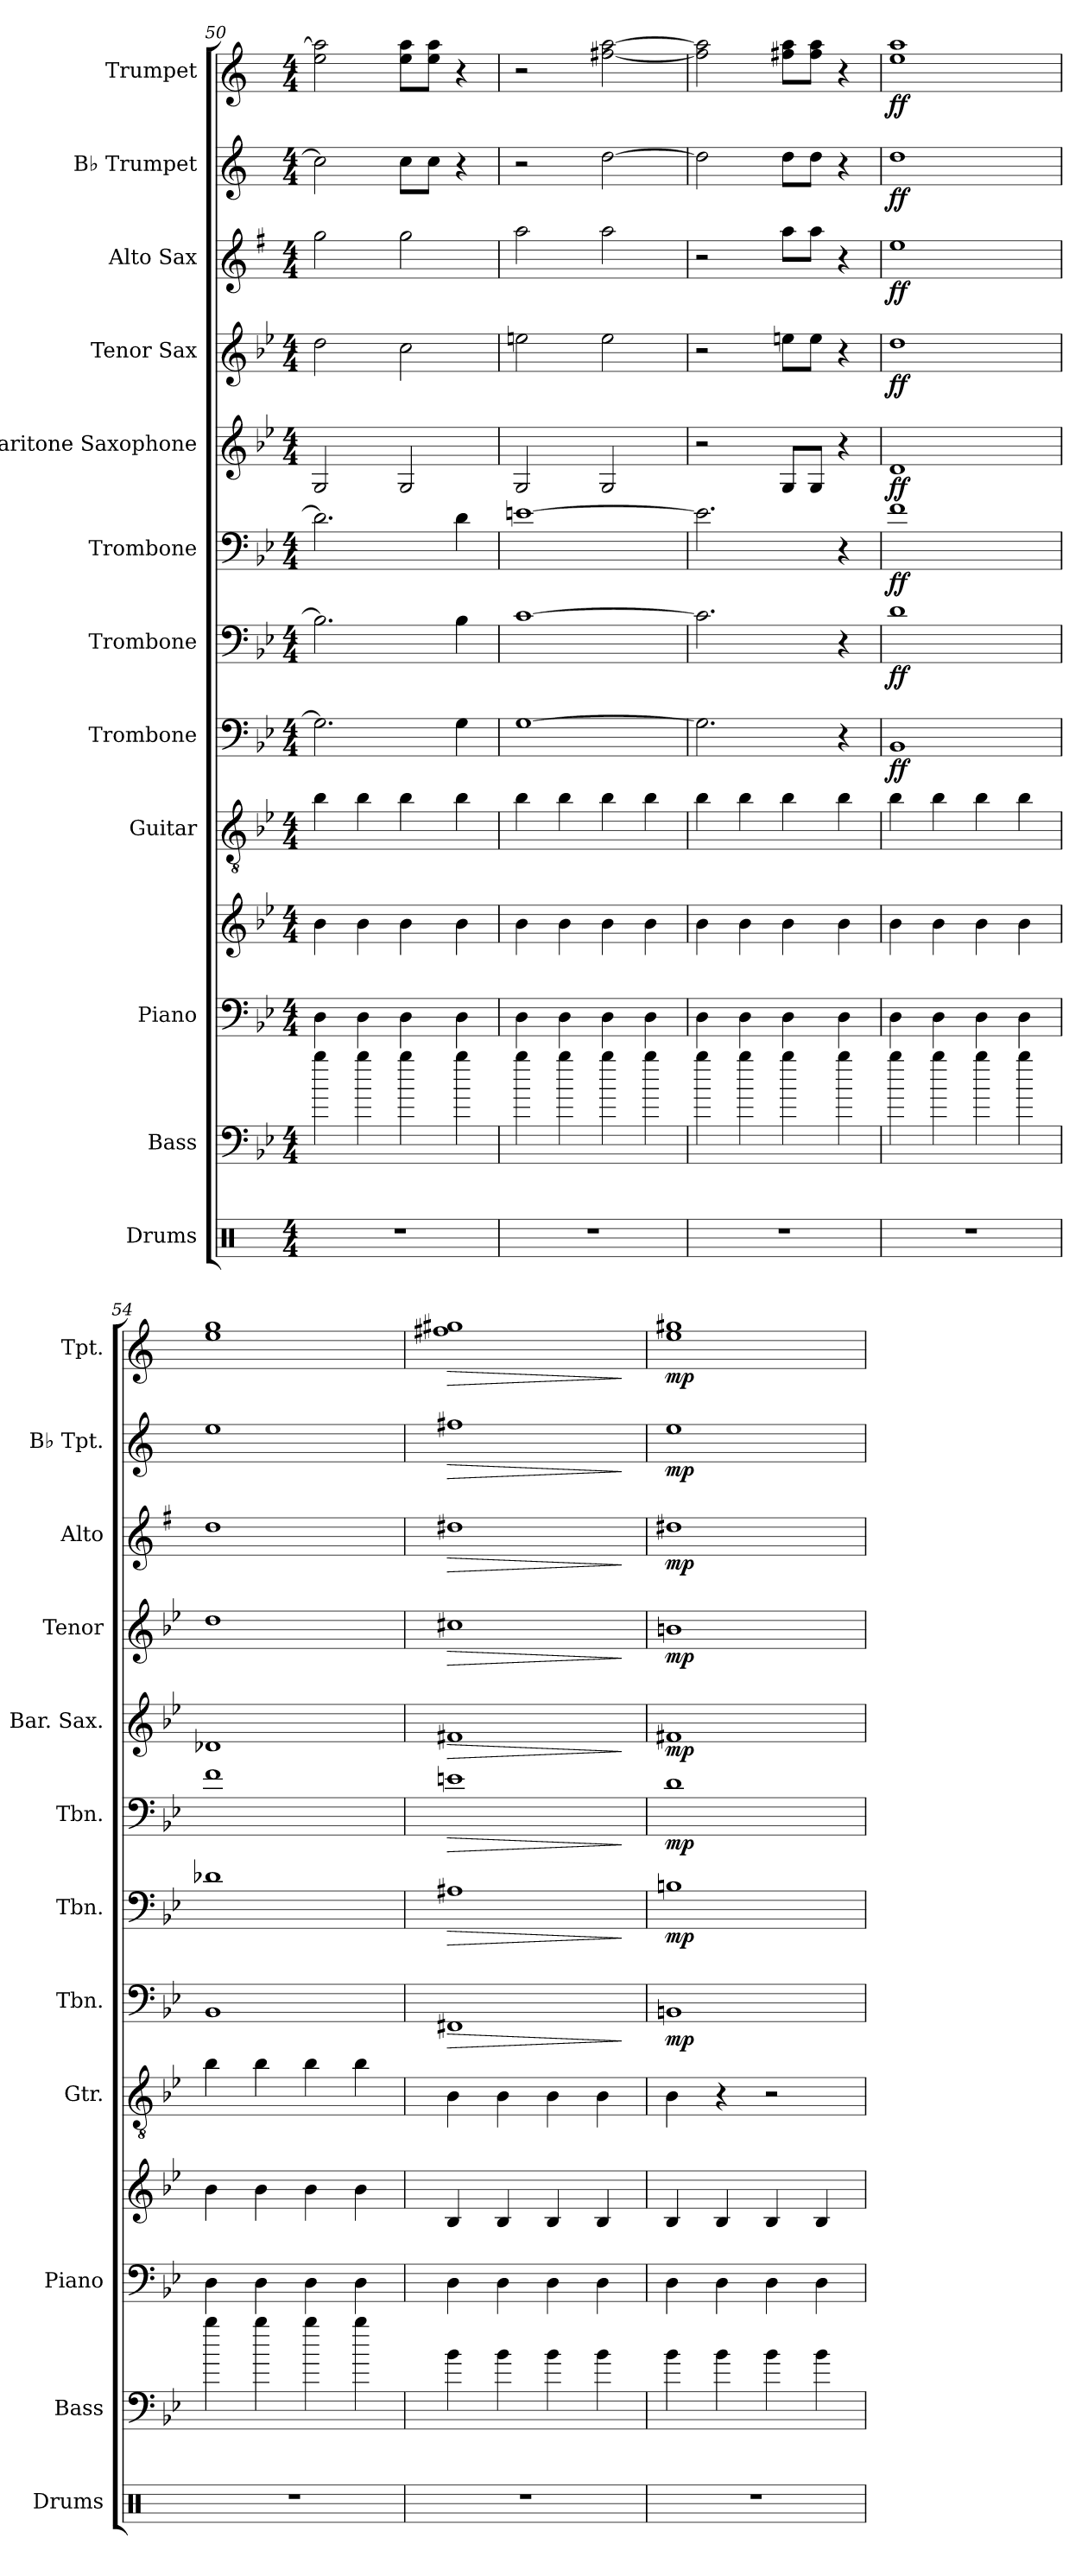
**kern	**kern	**kern	**kern	**kern	**kern	**dynam	**kern	**dynam	**kern	**dynam	**kern	**dynam	**kern	**dynam	**kern	**dynam	**kern	**dynam	**kern	**dynam
*part12	*part11	*part10	*part10	*part9	*part8	*part8	*part7	*part7	*part6	*part6	*part5	*part5	*part4	*part4	*part3	*part3	*part2	*part2	*part1	*part1
*staff13	*staff12	*staff11	*staff10	*staff9	*staff8	*staff8	*staff7	*staff7	*staff6	*staff6	*staff5	*staff5	*staff4	*staff4	*staff3	*staff3	*staff2	*staff2	*staff1	*staff1
*I"Drums	*I"Bass	*I"Piano	*	*I"Guitar	*I"Trombone	*	*I"Trombone	*	*I"Trombone	*	*I"Baritone Saxophone	*	*I"Tenor Sax	*	*I"Alto Sax	*	*I"B♭ Trumpet	*	*I"Trumpet	*
*I'Drums	*I'Bass	*I'Piano	*	*I'Gtr.	*I'Tbn.	*	*I'Tbn.	*	*I'Tbn.	*	*I'Bar. Sax.	*	*I'Tenor	*	*I'Alto	*	*I'B♭ Tpt.	*	*I'Tpt.	*
*clefX	*clefF4	*clefF4	*clefG2	*clefGv2	*clefF4	*	*clefF4	*	*clefF4	*	*clefG2	*	*clefG2	*	*clefG2	*	*clefG2	*	*clefG2	*
*	*ITrd7c12	*	*	*	*	*	*	*	*	*	*ITrd12c21	*	*ITrd8c14	*	*ITrd5c9	*	*ITrd1c2	*	*ITrd1c2	*
*k[]	*k[b-e-]	*k[b-e-]	*k[b-e-]	*k[b-e-]	*k[b-e-]	*	*k[b-e-]	*	*k[b-e-]	*	*k[b-e-]	*	*k[b-e-]	*	*k[b-e-]	*	*k[b-e-]	*	*k[b-e-]	*
*M4/4	*M4/4	*M4/4	*M4/4	*M4/4	*M4/4	*	*M4/4	*	*M4/4	*	*M4/4	*	*M4/4	*	*M4/4	*	*M4/4	*	*M4/4	*
=50	=50	=50	=50	=50	=50	=50	=50	=50	=50	=50	=50	=50	=50	=50	=50	=50	=50	=50	=50	=50
1r	4b-	4D	4b-	4b-	2.G\]	.	2.B-\]	.	2.d\]	.	2GG/	.	2d\	.	2b-\	.	2b-\]	.	2dd\ 2gg\]	.
.	4b-	4D	4b-	4b-	.	.	.	.	.	.	.	.	.	.	.	.	.	.	.	.
.	4b-	4D	4b-	4b-	.	.	.	.	.	.	2GG/	.	2c\	.	2b-\	.	8b-\L	.	8dd\ 8gg\L	.
.	.	.	.	.	.	.	.	.	.	.	.	.	.	.	.	.	8b-\J	.	8dd\ 8gg\J	.
.	4b-	4D	4b-	4b-	4G\	.	4B-\	.	4d\	.	.	.	.	.	.	.	4r	.	4r	.
!!LO:PB:g=z
=51	=51	=51	=51	=51	=51	=51	=51	=51	=51	=51	=51	=51	=51	=51	=51	=51	=51	=51	=51	=51
1r	4b-	4D	4b-	4b-	[1G	.	[1c	.	[1en	.	2GG/	.	2en\	.	2cc\	.	2r	.	2r	.
.	4b-	4D	4b-	4b-	.	.	.	.	.	.	.	.	.	.	.	.	.	.	.	.
.	4b-	4D	4b-	4b-	.	.	.	.	.	.	2GG/	.	2e\	.	2cc\	.	[2cc\	.	[2een\ [2gg\	.
.	4b-	4D	4b-	4b-	.	.	.	.	.	.	.	.	.	.	.	.	.	.	.	.
=52	=52	=52	=52	=52	=52	=52	=52	=52	=52	=52	=52	=52	=52	=52	=52	=52	=52	=52	=52	=52
1r	4b-	4D	4b-	4b-	2.G\]	.	2.c\]	.	2.e\]	.	2r	.	2r	.	2r	.	2cc\]	.	2ee\] 2gg\]	.
.	4b-	4D	4b-	4b-	.	.	.	.	.	.	.	.	.	.	.	.	.	.	.	.
.	4b-	4D	4b-	4b-	.	.	.	.	.	.	8GG/L	.	8en\L	.	8cc\L	.	8cc\L	.	8een\ 8gg\L	.
.	.	.	.	.	.	.	.	.	.	.	8GG/J	.	8e\J	.	8cc\J	.	8cc\J	.	8ee\ 8gg\J	.
.	4b-	4D	4b-	4b-	4r	.	4r	.	4r	.	4r	.	4r	.	4r	.	4r	.	4r	.
=53	=53	=53	=53	=53	=53	=53	=53	=53	=53	=53	=53	=53	=53	=53	=53	=53	=53	=53	=53	=53
!	!	!	!	!	!	!LO:DY:b	!	!LO:DY:b	!	!LO:DY:b	!	!LO:DY:b	!	!LO:DY:b	!	!LO:DY:b	!	!LO:DY:b	!	!LO:DY:b
1r	4b-	4D	4b-	4b-	1BB-	ff	1d	ff	1f	ff	1D	ff	1d	ff	1g	ff	1cc	ff	1dd 1gg	ff
.	4b-	4D	4b-	4b-	.	.	.	.	.	.	.	.	.	.	.	.	.	.	.	.
.	4b-	4D	4b-	4b-	.	.	.	.	.	.	.	.	.	.	.	.	.	.	.	.
.	4b-	4D	4b-	4b-	.	.	.	.	.	.	.	.	.	.	.	.	.	.	.	.
=54	=54	=54	=54	=54	=54	=54	=54	=54	=54	=54	=54	=54	=54	=54	=54	=54	=54	=54	=54	=54
1r	4b-	4D	4b-	4b-	1BB-	.	1d-X	.	1f	.	1D-X	.	1d	.	1f	.	1dd	.	1dd 1ff	.
.	4b-	4D	4b-	4b-	.	.	.	.	.	.	.	.	.	.	.	.	.	.	.	.
.	4b-	4D	4b-	4b-	.	.	.	.	.	.	.	.	.	.	.	.	.	.	.	.
.	4b-	4D	4b-	4b-	.	.	.	.	.	.	.	.	.	.	.	.	.	.	.	.
=55	=55	=55	=55	=55	=55	=55	=55	=55	=55	=55	=55	=55	=55	=55	=55	=55	=55	=55	=55	=55
!	!	!	!	!	!	!LO:HP:b	!	!LO:HP:b	!	!LO:HP:b	!	!LO:HP:b	!	!LO:HP:b	!	!LO:HP:b	!	!LO:HP:b	!	!LO:HP:b
1r	4B-	4D	4B-	4B-	1FF#X	>	1A#X	>	1en	>	1F#X	>	1c#X	>	1f#X	>	1een	>	1een 1ff#X	>
.	4B-	4D	4B-	4B-	.	.	.	.	.	.	.	.	.	.	.	.	.	.	.	.
.	4B-	4D	4B-	4B-	.	.	.	.	.	.	.	.	.	.	.	.	.	.	.	.
.	4B-	4D	4B-	4B-	.	.	.	.	.	.	.	.	.	.	.	.	.	.	.	.
.	.	.	.	.	.	]	.	]	.	]	.	]	.	]	.	]	.	]	.	]
!!LO:PB:g=z
=56	=56	=56	=56	=56	=56	=56	=56	=56	=56	=56	=56	=56	=56	=56	=56	=56	=56	=56	=56	=56
!	!	!	!	!	!	!LO:DY:b	!	!LO:DY:b	!	!LO:DY:b	!	!LO:DY:b	!	!LO:DY:b	!	!LO:DY:b	!	!LO:DY:b	!	!LO:DY:b
1r	4B-	4D	4B-	4B-	1BBn	mp	1Bn	mp	1d	mp	1F#X	mp	1Bn	mp	1f#X	mp	1dd	mp	1dd 1ff#X	mp
.	4B-	4D	4B-	4r	.	.	.	.	.	.	.	.	.	.	.	.	.	.	.	.
.	4B-	4D	4B-	2r	.	.	.	.	.	.	.	.	.	.	.	.	.	.	.	.
.	4B-	4D	4B-	.	.	.	.	.	.	.	.	.	.	.	.	.	.	.	.	.
=	=	=	=	=	=	=	=	=	=	=	=	=	=	=	=	=	=	=	=	=
*-	*-	*-	*-	*-	*-	*-	*-	*-	*-	*-	*-	*-	*-	*-	*-	*-	*-	*-	*-	*-
